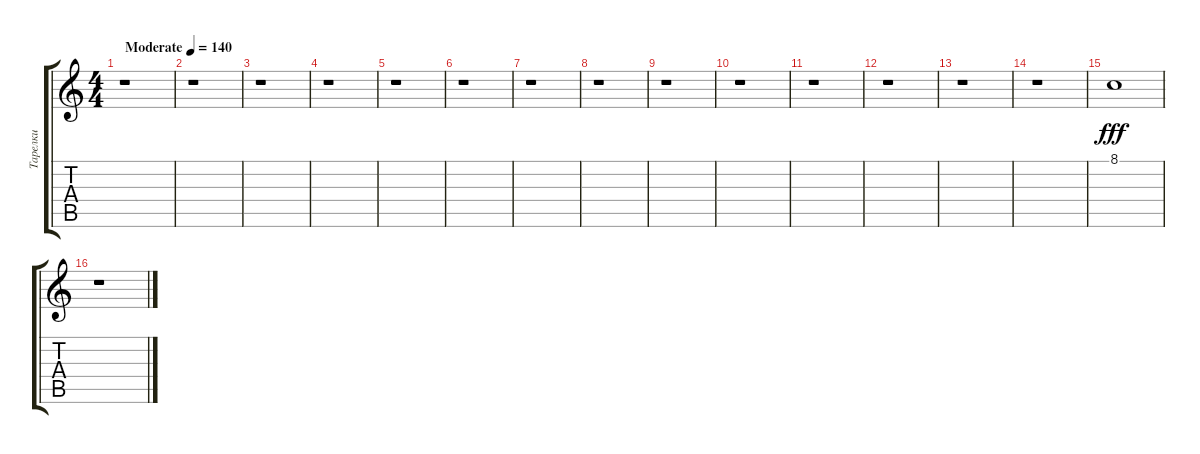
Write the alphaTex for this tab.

\track ("Тарелки" "Тарелки") {instrument reversecymbal}
\staff {score tabs}
\tuning (E4 B3 G3 D3 A2 E2) {hide}
\ts (4 4)
\tempo (140 "Moderate")
\clef g2
\ks c
r.1{dy fff instrument reversecymbal} |
r.1 |
r.1 |
r.1 |
r.1 |
r.1 |
r.1 |
r.1 |
r.1 |
r.1 |
r.1 |
r.1 |
r.1 |
r.1 |
8.1.1 |
r.1
